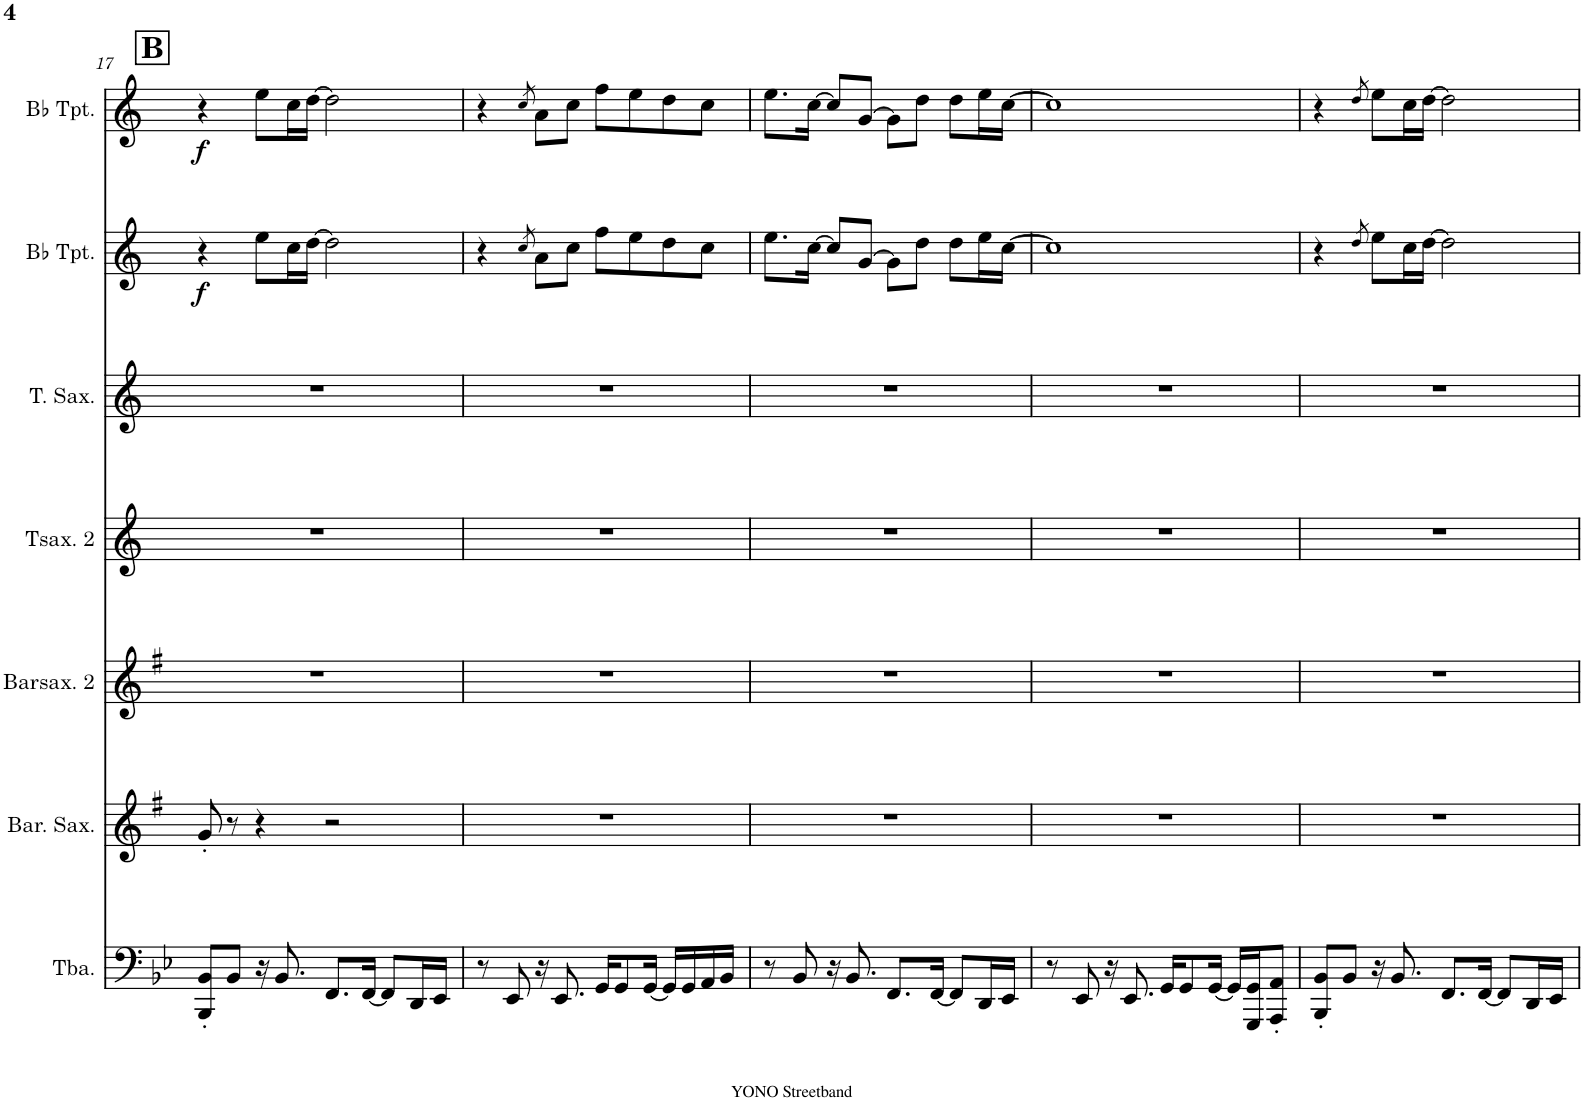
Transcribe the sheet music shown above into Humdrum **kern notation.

**kern	**kern	**kern	**kern	**kern	**kern	**dynam	**kern	**dynam
*part7	*part6	*part5	*part4	*part3	*part2	*part2	*part1	*part1
*staff7	*staff6	*staff5	*staff4	*staff3	*staff2	*staff2	*staff1	*staff1
*I"Tuba	*I"Baritone Saxophone	*I"Baritonsaxophon 2	*I"Tenorsaxophon 2	*I"Tenor Saxophone	*I"Bb Trumpet	*	*I"Bb Trumpet	*
*I'Tba.	*I'Bar. Sax.	*I'Barsax. 2	*I'Tsax. 2	*I'T. Sax.	*I'Bb Tpt.	*	*I'Bb Tpt.	*
!!LO:PB:g=z
*clefF4	*clefG2	*clefG2	*clefG2	*clefG2	*clefG2	*	*clefG2	*
*	*Trd12c21	*Trd12c21	*Trd8c14	*Trd8c14	*Trd1c2	*	*Trd1c2	*
*k[b-e-]	*k[f#]	*k[f#]	*k[]	*k[]	*k[]	*	*k[]	*
*M4/4	*M4/4	*M4/4	*M4/4	*M4/4	*M4/4	*	*M4/4	*
!!LO:REH:place=s1:a:B:cj:fs=14:t=B
=17	=17	=17	=17	=17	=17	=17	=17	=17
!	!	!	!	!	!	!LO:DY:b	!	!LO:DY:b
8BBB-/' 8BB-/'L	8g'/	1r	1r	1r	4r	f	4r	f
8BB-/J	8r	.	.	.	.	.	.	.
16r	4r	.	.	.	8ee\L	.	8ee\L	.
8.BB-/	.	.	.	.	.	.	.	.
.	.	.	.	.	16cc\L	.	16cc\L	.
.	.	.	.	.	[16dd\JJ	.	[16dd\JJ	.
8.FF/L	2r	.	.	.	2dd\]	.	2dd\]	.
[16FF/Jk	.	.	.	.	.	.	.	.
8FF/L]	.	.	.	.	.	.	.	.
16DD/L	.	.	.	.	.	.	.	.
16EE-/JJ	.	.	.	.	.	.	.	.
=18	=18	=18	=18	=18	=18	=18	=18	=18
8r	1r	1r	1r	1r	4r	.	4r	.
8EE-/	.	.	.	.	.	.	.	.
.	.	.	.	.	8qcc/	.	8qcc/	.
16r	.	.	.	.	8a\L	.	8a\L	.
8.EE-/	.	.	.	.	.	.	.	.
.	.	.	.	.	8cc\J	.	8cc\J	.
16GG/KL	.	.	.	.	8ff\L	.	8ff\L	.
8GG/	.	.	.	.	.	.	.	.
.	.	.	.	.	8ee\	.	8ee\	.
[16GG/Jk	.	.	.	.	.	.	.	.
16GG/LL]	.	.	.	.	8dd\	.	8dd\	.
16GG/	.	.	.	.	.	.	.	.
16AA/	.	.	.	.	8cc\J	.	8cc\J	.
16BB-/JJ	.	.	.	.	.	.	.	.
=19	=19	=19	=19	=19	=19	=19	=19	=19
8r	1r	1r	1r	1r	8.ee\L	.	8.ee\L	.
8BB-/	.	.	.	.	.	.	.	.
.	.	.	.	.	[16cc\Jk	.	[16cc\Jk	.
16r	.	.	.	.	8cc/L]	.	8cc/L]	.
8.BB-/	.	.	.	.	.	.	.	.
.	.	.	.	.	[8g/J	.	[8g/J	.
8.FF/L	.	.	.	.	8g\L]	.	8g\L]	.
.	.	.	.	.	8dd\J	.	8dd\J	.
[16FF/Jk	.	.	.	.	.	.	.	.
8FF/L]	.	.	.	.	8dd\L	.	8dd\L	.
16DD/L	.	.	.	.	16ee\L	.	16ee\L	.
16EE-/JJ	.	.	.	.	[16cc\JJ	.	[16cc\JJ	.
=20	=20	=20	=20	=20	=20	=20	=20	=20
8r	1r	1r	1r	1r	1cc]	.	1cc]	.
8EE-/	.	.	.	.	.	.	.	.
16r	.	.	.	.	.	.	.	.
8.EE-/	.	.	.	.	.	.	.	.
16GG/KL	.	.	.	.	.	.	.	.
8GG/	.	.	.	.	.	.	.	.
[16GG/Jk	.	.	.	.	.	.	.	.
16GG/LL]	.	.	.	.	.	.	.	.
16GGG/ 16GG/J	.	.	.	.	.	.	.	.
8AAA/' 8AA/'J	.	.	.	.	.	.	.	.
=21	=21	=21	=21	=21	=21	=21	=21	=21
8BBB-/' 8BB-/'L	1r	1r	1r	1r	4r	.	4r	.
8BB-/J	.	.	.	.	.	.	.	.
.	.	.	.	.	8qdd/	.	8qdd/	.
16r	.	.	.	.	8ee\L	.	8ee\L	.
8.BB-/	.	.	.	.	.	.	.	.
.	.	.	.	.	16cc\L	.	16cc\L	.
.	.	.	.	.	[16dd\JJ	.	[16dd\JJ	.
8.FF/L	.	.	.	.	2dd\]	.	2dd\]	.
[16FF/Jk	.	.	.	.	.	.	.	.
8FF/L]	.	.	.	.	.	.	.	.
16DD/L	.	.	.	.	.	.	.	.
16EE-/JJ	.	.	.	.	.	.	.	.
=	=	=	=	=	=	=	=	=
*-	*-	*-	*-	*-	*-	*-	*-	*-
